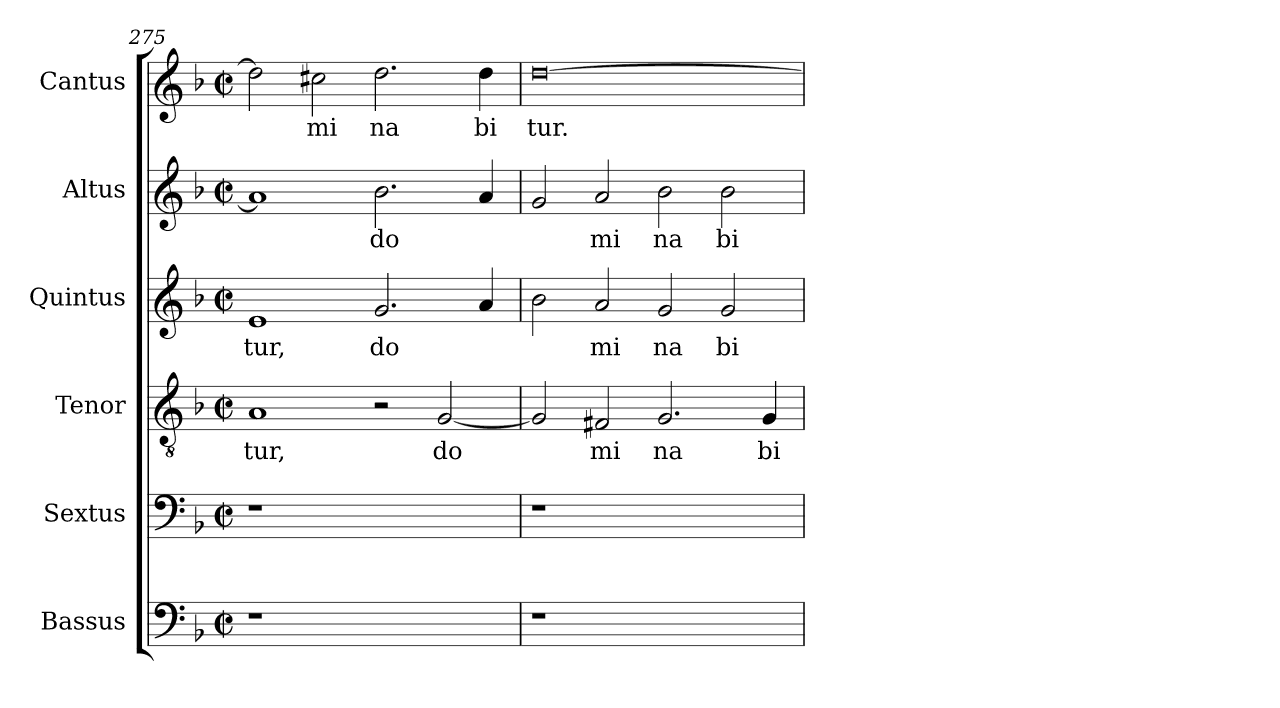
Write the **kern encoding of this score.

**kern	**kern	**kern	**text	**kern	**text	**kern	**text	**kern	**text
*part6	*part5	*part4	*part4	*part3	*part3	*part2	*part2	*part1	*part1
*staff6	*staff5	*staff4	*staff4	*staff3	*staff3	*staff2	*staff2	*staff1	*staff1
*I"Bassus	*I"Sextus	*I"Tenor	*	*I"Quintus	*	*I"Altus	*	*I"Cantus	*
*I'Bassus	*I'Sextus	*I'Tenor	*	*I'Quintus	*	*I'Altus	*	*I'Cantus	*
*clefF4	*clefF4	*clefGv2	*	*clefG2	*	*clefG2	*	*clefG2	*
*k[b-]	*k[b-]	*k[b-]	*	*k[b-]	*	*k[b-]	*	*k[b-]	*
*F:	*F:	*F:	*	*F:	*	*F:	*	*F:	*
*M2/2	*M2/2	*M2/2	*	*M2/2	*	*M2/2	*	*M2/2	*
*met(c|)	*met(c|)	*met(c|)	*	*met(c|)	*	*met(c|)	*	*met(c|)	*
=275	=275	=275	=275	=275	=275	=275	=275	=275	=275
!	!	!	!LO:LY:b:cj	!	!LO:LY:b:cj	!	!LO:LY:b:cj	!	!LO:LY:b:cj
1r	1r	1A	tur,	1e	tur,	1a]	.	2dd\]	.
!	!	!	!	!	!	!	!	!	!LO:LY:b:cj
.	.	.	.	.	.	.	.	2cc#X\	mi
!	!	!	!	!	!LO:LY:b:cj	!	!LO:LY:b:cj	!	!LO:LY:b:cj
1ryy	1ryy	2r	.	2.g/	do	2.b-\	do	2.dd\	na
!	!	!	!LO:LY:b:cj	!	!	!	!	!	!
.	.	[<2G/	do	.	.	.	.	.	.
!	!	!	!	!	!LO:LY:b:cj	!	!LO:LY:b:cj	!	!LO:LY:b:cj
.	.	.	.	4a/	.	4a/	.	4dd\	bi
=276	=276	=276	=276	=276	=276	=276	=276	=276	=276
!	!	!	!LO:LY:b:cj	!	!LO:LY:b:cj	!	!LO:LY:b:cj	!	!LO:LY:b:cj
1r	1r	2G/]	.	2b-\	.	2g/	.	[>0dd	tur.
!	!	!	!LO:LY:b:cj	!	!LO:LY:b:cj	!	!LO:LY:b:cj	!	!
.	.	2F#X/	mi	2a/	mi	2a/	mi	.	.
!	!	!	!LO:LY:b:cj	!	!LO:LY:b:cj	!	!LO:LY:b:cj	!	!
1ryy	1ryy	2.G/	na	2g/	na	2b-\	na	.	.
!	!	!	!	!	!LO:LY:b:cj	!	!LO:LY:b:cj	!	!
.	.	.	.	2g/	bi	2b-\	bi	.	.
!	!	!	!LO:LY:b:cj	!	!	!	!	!	!
.	.	4G/	bi	.	.	.	.	.	.
=	=	=	=	=	=	=	=	=	=
*-	*-	*-	*-	*-	*-	*-	*-	*-	*-
